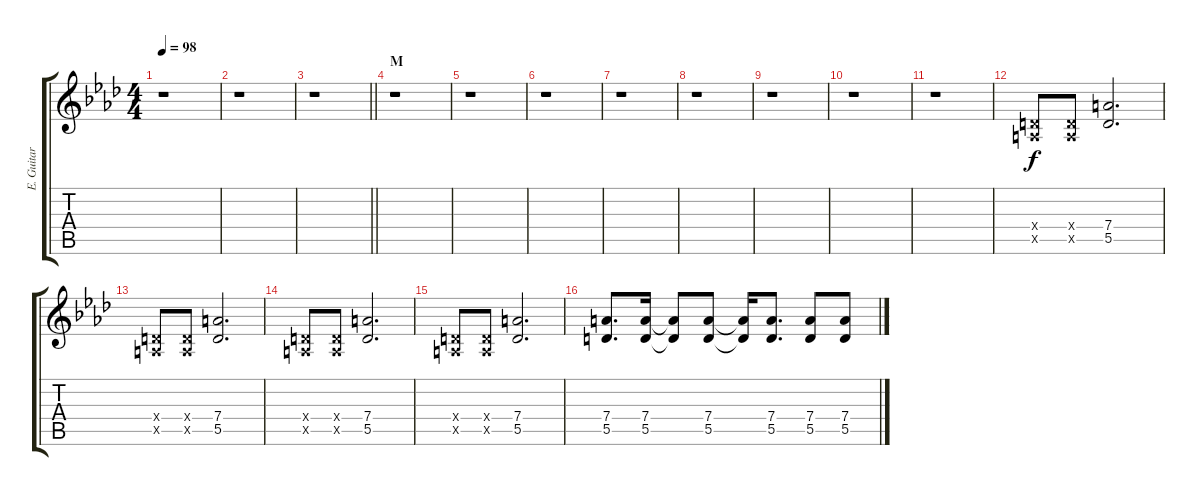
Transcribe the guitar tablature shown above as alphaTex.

\track ("E. Guitar I" "E. Guitar ") {instrument overdrivenguitar}
\staff {score tabs}
\tuning (E4 B3 G3 D3 A2 E2) {hide}
\ts (4 4)
\tempo 98
\clef g2
\ks ab
r.1{dy f} |
r.1 |
\barLineRight lightlight
r.1 |
\section ("" "M")
r.1 |
r.1 |
r.1 |
r.1 |
r.1 |
r.1 |
r.1 |
r.1 |
(0.4{x} 0.5{x}).8 (0.4{x} 0.5{x}).8 (7.4 5.5).2{d} |
(0.4{x} 0.5{x}).8 (0.4{x} 0.5{x}).8 (7.4 5.5).2{d} |
(0.4{x} 0.5{x}).8 (0.4{x} 0.5{x}).8 (7.4 5.5).2{d} |
(0.4{x} 0.5{x}).8 (0.4{x} 0.5{x}).8 (7.4 5.5).2{d} |
(7.4 5.5).8{d} (7.4 5.5).16 (7.4{t} 5.5{t}).8 (7.4 5.5).8 (7.4{t} 5.5{t}).16 (7.4 5.5).8{d} (7.4 5.5).8 (7.4 5.5).8
